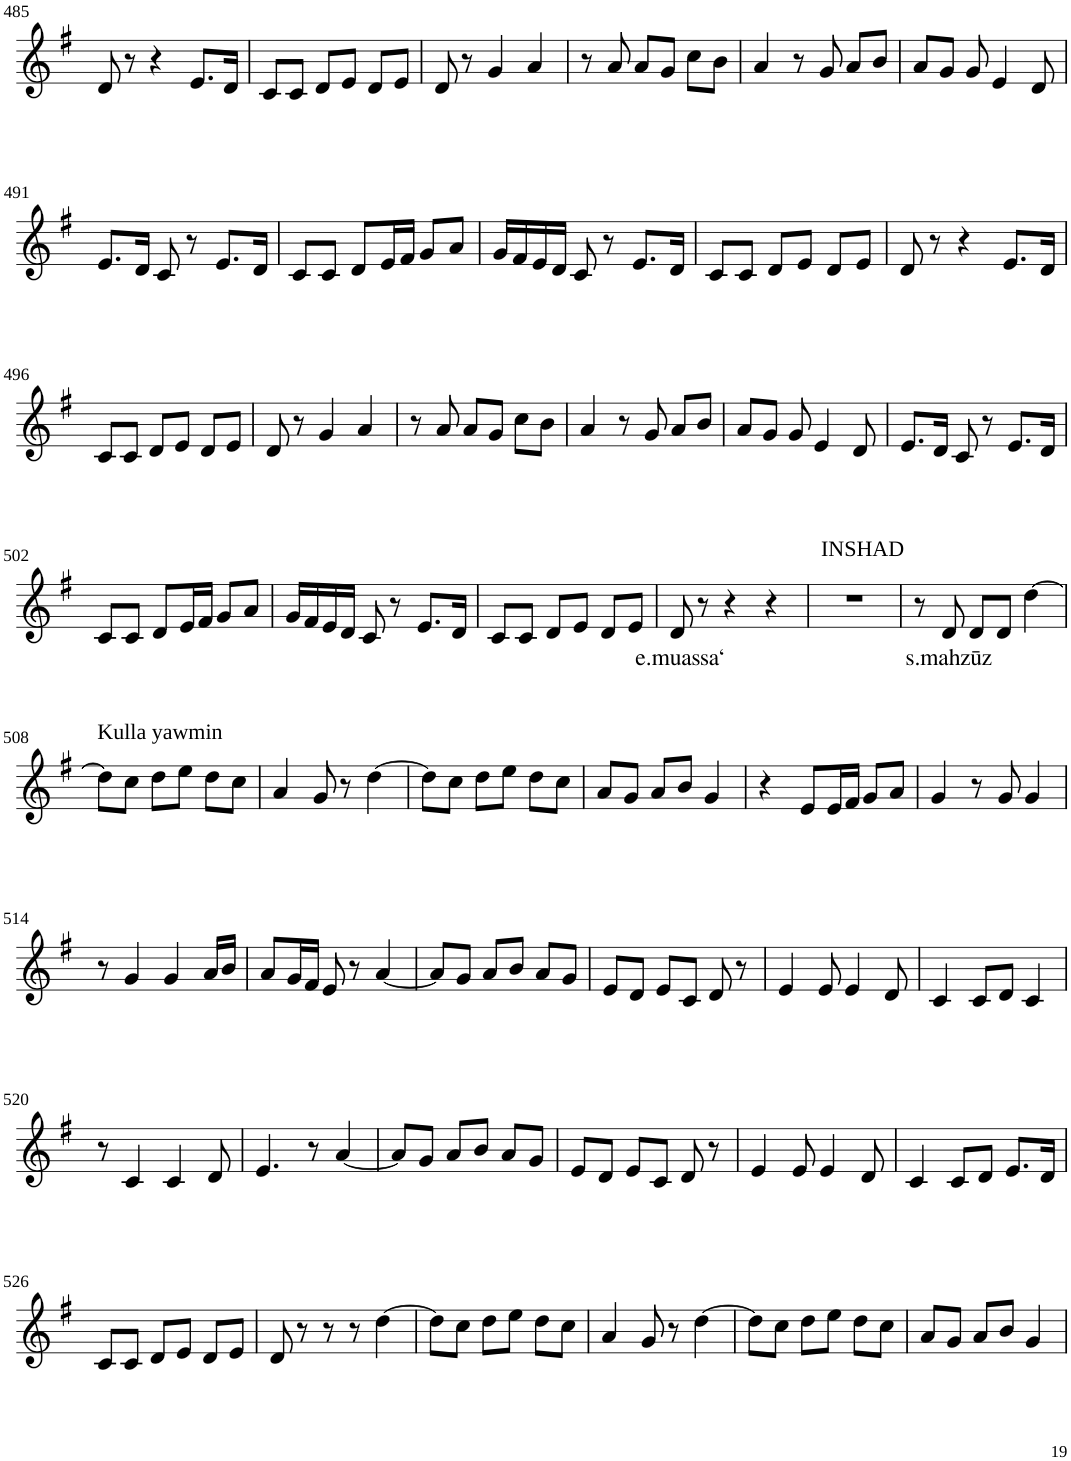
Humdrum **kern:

**kern	**text
*part1	*part1
*staff1	*staff1
*I"Violin	*
!!LO:PB:g=z
*clefG2	*
*k[f#]	*
*G:	*
*M3/4	*
=485	=485
8d/	.
8r	.
4r	.
8.e/L	.
16d/Jk	.
=486	=486
8c/L	.
8c/J	.
8d/L	.
8e/J	.
8d/L	.
8e/J	.
=487	=487
8d/	.
8r	.
4g/	.
4a/	.
=488	=488
8r	.
8a/	.
8a/L	.
8g/J	.
8cc\L	.
8b\J	.
=489	=489
4a/	.
8r	.
8g/	.
8a/L	.
8b/J	.
=490	=490
8a/L	.
8g/J	.
8g/	.
4e/	.
8d/	.
!!LO:LB:g=z
=491	=491
8.e/L	.
16d/Jk	.
8c/	.
8r	.
8.e/L	.
16d/Jk	.
=492	=492
8c/L	.
8c/J	.
8d/L	.
16e/L	.
16f#/JJ	.
8g/L	.
8a/J	.
=493	=493
16g/LL	.
16f#/	.
16e/	.
16d/JJ	.
8c/	.
8r	.
8.e/L	.
16d/Jk	.
=494	=494
8c/L	.
8c/J	.
8d/L	.
8e/J	.
8d/L	.
8e/J	.
=495	=495
8d/	.
8r	.
4r	.
8.e/L	.
16d/Jk	.
!!LO:LB:g=z
=496	=496
8c/L	.
8c/J	.
8d/L	.
8e/J	.
8d/L	.
8e/J	.
=497	=497
8d/	.
8r	.
4g/	.
4a/	.
=498	=498
8r	.
8a/	.
8a/L	.
8g/J	.
8cc\L	.
8b\J	.
=499	=499
4a/	.
8r	.
8g/	.
8a/L	.
8b/J	.
=500	=500
8a/L	.
8g/J	.
8g/	.
4e/	.
8d/	.
=501	=501
8.e/L	.
16d/Jk	.
8c/	.
8r	.
8.e/L	.
16d/Jk	.
!!LO:LB:g=z
=502	=502
8c/L	.
8c/J	.
8d/L	.
16e/L	.
16f#/JJ	.
8g/L	.
8a/J	.
=503	=503
16g/LL	.
16f#/	.
16e/	.
16d/JJ	.
8c/	.
8r	.
8.e/L	.
16d/Jk	.
=504	=504
8c/L	.
8c/J	.
8d/L	.
8e/J	.
8d/L	.
8e/J	.
=505	=505
!	!LO:LY:b
8d/	e.muassa‘
8r	.
4r	.
4r	.
=506	=506
!LO:TX:a:t=INSHAD	!
2.r	.
=507	=507
8r	.
!	!LO:LY:b
8d/	s.mahzūz
8d/L	.
8d/J	.
[4dd\	.
!!LO:LB:g=z
=508	=508
!LO:TX:a:t=Kulla yawmin	!
8dd\L]	.
8cc\J	.
8dd\L	.
8ee\J	.
8dd\L	.
8cc\J	.
=509	=509
4a/	.
8g/	.
8r	.
[4dd\	.
=510	=510
8dd\L]	.
8cc\J	.
8dd\L	.
8ee\J	.
8dd\L	.
8cc\J	.
=511	=511
8a/L	.
8g/J	.
8a/L	.
8b/J	.
4g/	.
=512	=512
4r	.
8e/L	.
16e/L	.
16f#/JJ	.
8g/L	.
8a/J	.
=513	=513
4g/	.
8r	.
8g/	.
4g/	.
!!LO:LB:g=z
=514	=514
8r	.
4g/	.
4g/	.
16a/LL	.
16b/JJ	.
=515	=515
8a/L	.
16g/L	.
16f#/JJ	.
8e/	.
8r	.
[4a/	.
=516	=516
8a/L]	.
8g/J	.
8a/L	.
8b/J	.
8a/L	.
8g/J	.
=517	=517
8e/L	.
8d/J	.
8e/L	.
8c/J	.
8d/	.
8r	.
=518	=518
4e/	.
8e/	.
4e/	.
8d/	.
=519	=519
4c/	.
8c/L	.
8d/J	.
4c/	.
!!LO:LB:g=z
=520	=520
8r	.
4c/	.
4c/	.
8d/	.
=521	=521
4.e/	.
8r	.
[4a/	.
=522	=522
8a/L]	.
8g/J	.
8a/L	.
8b/J	.
8a/L	.
8g/J	.
=523	=523
8e/L	.
8d/J	.
8e/L	.
8c/J	.
8d/	.
8r	.
=524	=524
4e/	.
8e/	.
4e/	.
8d/	.
=525	=525
4c/	.
8c/L	.
8d/J	.
8.e/L	.
16d/Jk	.
!!LO:LB:g=z
=526	=526
8c/L	.
8c/J	.
8d/L	.
8e/J	.
8d/L	.
8e/J	.
=527	=527
8d/	.
8r	.
8r	.
8r	.
[4dd\	.
=528	=528
8dd\L]	.
8cc\J	.
8dd\L	.
8ee\J	.
8dd\L	.
8cc\J	.
=529	=529
4a/	.
8g/	.
8r	.
[4dd\	.
=530	=530
8dd\L]	.
8cc\J	.
8dd\L	.
8ee\J	.
8dd\L	.
8cc\J	.
=531	=531
8a/L	.
8g/J	.
8a/L	.
8b/J	.
4g/	.
=	=
*-	*-
